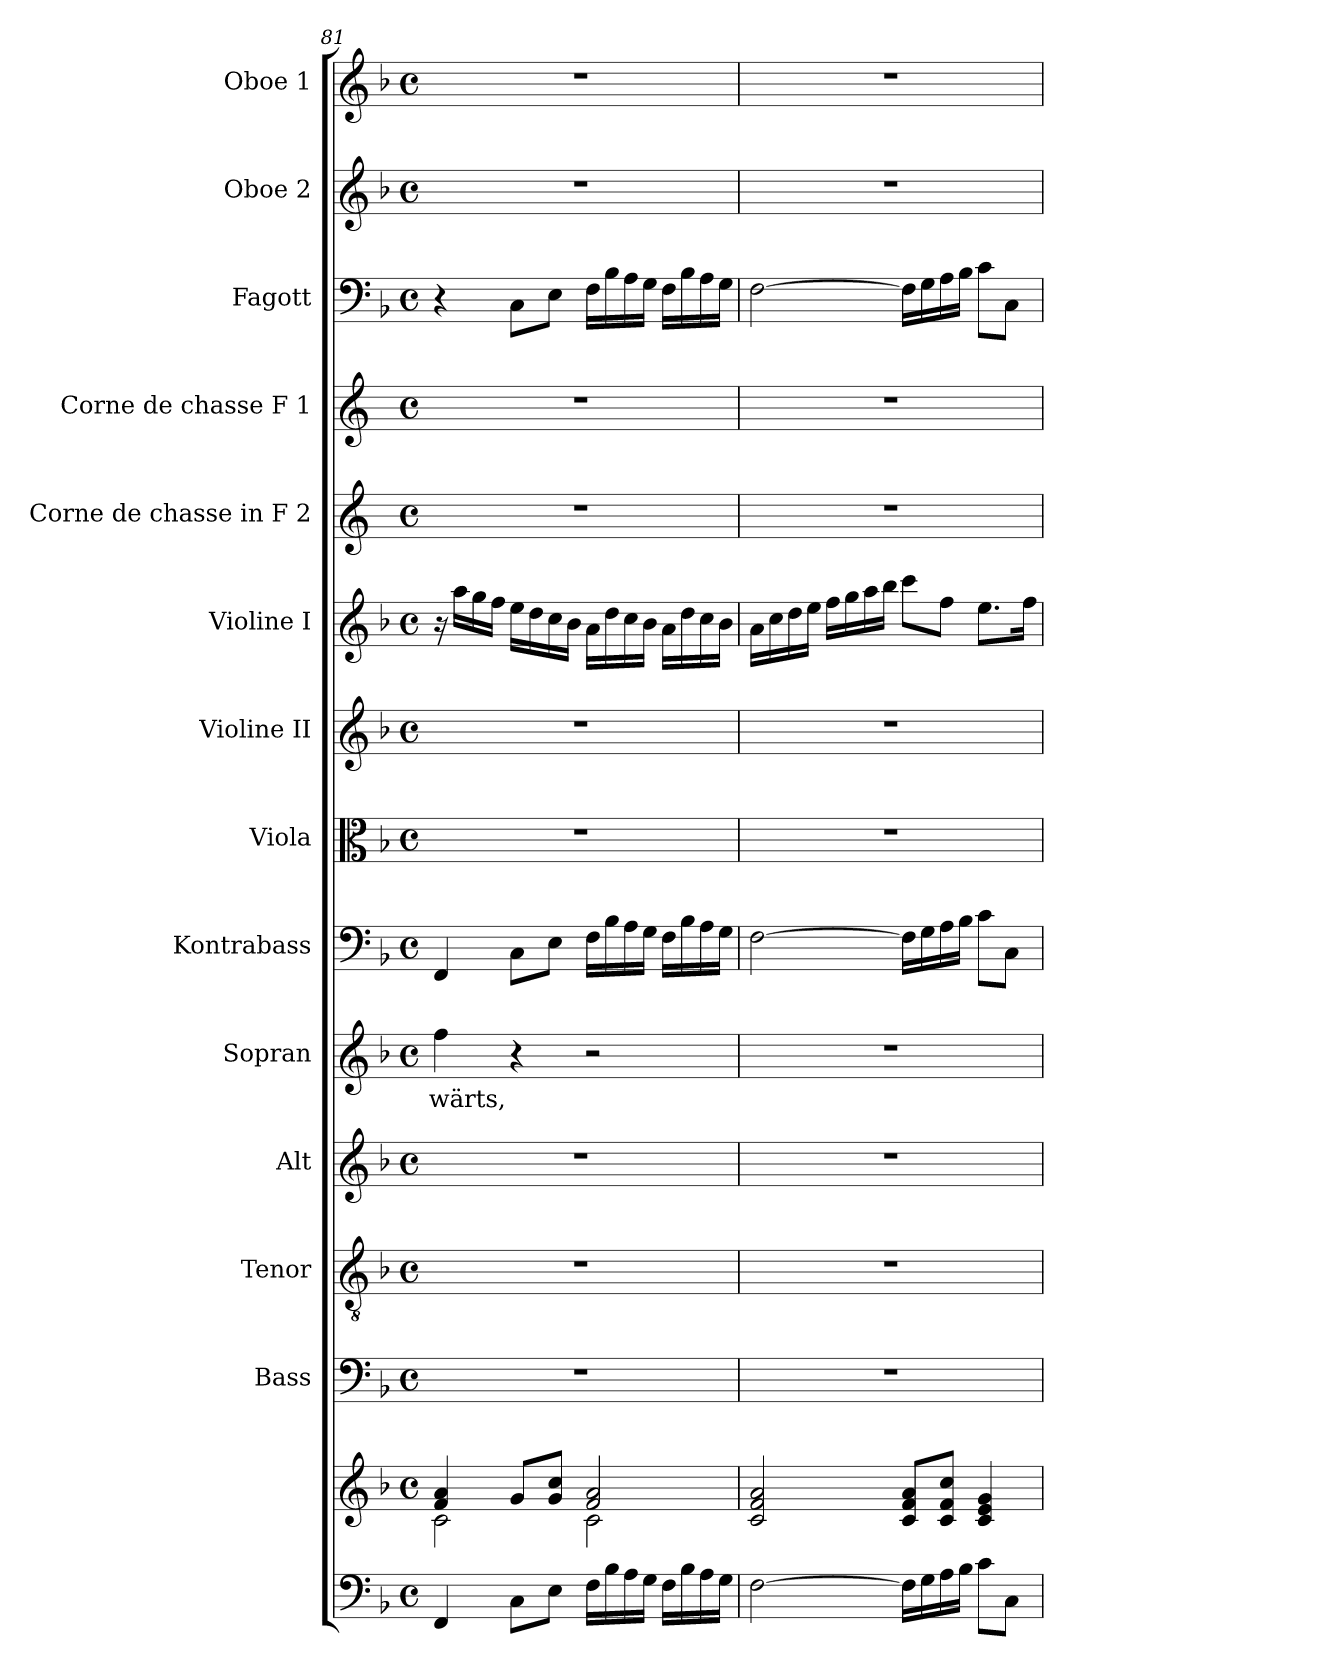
**kern	**kern	**kern	**kern	**kern	**kern	**text	**kern	**kern	**kern	**kern	**kern	**kern	**kern	**kern	**kern
*part14	*part14	*part13	*part12	*part11	*part10	*part10	*part9	*part8	*part7	*part6	*part5	*part4	*part3	*part2	*part1
*staff15	*staff14	*staff13	*staff12	*staff11	*staff10	*staff10	*staff9	*staff8	*staff7	*staff6	*staff5	*staff4	*staff3	*staff2	*staff1
*	*	*I"Bass	*I"Tenor	*I"Alt	*I"Sopran	*	*I"Kontrabass	*I"Viola	*I"Violine II	*I"Violine I	*I"Corne de chasse in F 2	*I"Corne de chasse F 1	*I"Fagott	*I"Oboe 2	*I"Oboe 1
*	*	*I'B.	*I'T.	*I'A.	*I'S.	*	*I'Kb.	*I'Vla.	*I'Vl. II	*I'Vl. I	*	*	*I'Fg.	*I'Ob. 2	*I'Ob. 1
*clefF4	*clefG2	*clefF4	*clefGv2	*clefG2	*clefG2	*	*clefF4	*clefC3	*clefG2	*clefG2	*clefG2	*clefG2	*clefF4	*clefG2	*clefG2
*	*	*	*	*	*	*	*ITrd7c12	*	*	*	*ITrd4c7	*ITrd4c7	*	*	*
*k[b-]	*k[b-]	*k[b-]	*k[b-]	*k[b-]	*k[b-]	*	*k[b-]	*k[b-]	*k[b-]	*k[b-]	*k[b-]	*k[b-]	*k[b-]	*k[b-]	*k[b-]
*F:	*F:	*F:	*F:	*F:	*F:	*	*F:	*F:	*F:	*F:	*F:	*F:	*F:	*F:	*F:
*M4/4	*M4/4	*M4/4	*M4/4	*M4/4	*M4/4	*	*M4/4	*M4/4	*M4/4	*M4/4	*M4/4	*M4/4	*M4/4	*M4/4	*M4/4
*met(c)	*met(c)	*met(c)	*met(c)	*met(c)	*met(c)	*	*met(c)	*met(c)	*met(c)	*met(c)	*met(c)	*met(c)	*met(c)	*met(c)	*met(c)
=81	=81	=81	=81	=81	=81	=81	=81	=81	=81	=81	=81	=81	=81	=81	=81
*	*^	*	*	*	*	*	*	*	*	*	*	*	*	*	*
!	!	!	!	!	!	!	!LO:LY:b	!	!	!	!	!	!	!	!	!
4FF/	4f/ 4a/	2c\	1r	1r	1r	4ff\	-wärts,	4FFF/	1r	1r	16r	1r	1r	4r	1r	1r
.	.	.	.	.	.	.	.	.	.	.	16aa\LL	.	.	.	.	.
.	.	.	.	.	.	.	.	.	.	.	16gg\	.	.	.	.	.
.	.	.	.	.	.	.	.	.	.	.	16ff\JJ	.	.	.	.	.
8C\L	8g/L	.	.	.	.	4r	.	8CC\L	.	.	16ee\LL	.	.	8C\L	.	.
.	.	.	.	.	.	.	.	.	.	.	16dd\	.	.	.	.	.
8E\J	8g/ 8cc/J	.	.	.	.	.	.	8EE\J	.	.	16cc\	.	.	8E\J	.	.
.	.	.	.	.	.	.	.	.	.	.	16b-\JJ	.	.	.	.	.
16F\LL	2f/ 2a/	2c\	.	.	.	2r	.	16FF\LL	.	.	16a\LL	.	.	16F\LL	.	.
16B-\	.	.	.	.	.	.	.	16BB-\	.	.	16dd\	.	.	16B-\	.	.
16A\	.	.	.	.	.	.	.	16AA\	.	.	16cc\	.	.	16A\	.	.
16G\JJ	.	.	.	.	.	.	.	16GG\JJ	.	.	16b-\JJ	.	.	16G\JJ	.	.
16F\LL	.	.	.	.	.	.	.	16FF\LL	.	.	16a\LL	.	.	16F\LL	.	.
16B-\	.	.	.	.	.	.	.	16BB-\	.	.	16dd\	.	.	16B-\	.	.
16A\	.	.	.	.	.	.	.	16AA\	.	.	16cc\	.	.	16A\	.	.
16G\JJ	.	.	.	.	.	.	.	16GG\JJ	.	.	16b-\JJ	.	.	16G\JJ	.	.
*	*v	*v	*	*	*	*	*	*	*	*	*	*	*	*	*	*
!!LO:PB:g=z
=82	=82	=82	=82	=82	=82	=82	=82	=82	=82	=82	=82	=82	=82	=82	=82
[2F\	2c/ 2f/ 2a/	1r	1r	1r	1r	.	[2FF\	1r	1r	16a\LL	1r	1r	[2F\	1r	1r
.	.	.	.	.	.	.	.	.	.	16cc\	.	.	.	.	.
.	.	.	.	.	.	.	.	.	.	16dd\	.	.	.	.	.
.	.	.	.	.	.	.	.	.	.	16ee\JJ	.	.	.	.	.
.	.	.	.	.	.	.	.	.	.	16ff\LL	.	.	.	.	.
.	.	.	.	.	.	.	.	.	.	16gg\	.	.	.	.	.
.	.	.	.	.	.	.	.	.	.	16aa\	.	.	.	.	.
.	.	.	.	.	.	.	.	.	.	16bb-\JJ	.	.	.	.	.
16F\LL]	8c/ 8f/ 8a/L	.	.	.	.	.	16FF\LL]	.	.	8ccc\L	.	.	16F\LL]	.	.
16G\	.	.	.	.	.	.	16GG\	.	.	.	.	.	16G\	.	.
16A\	8c/ 8f/ 8cc/J	.	.	.	.	.	16AA\	.	.	8ff\J	.	.	16A\	.	.
16B-\JJ	.	.	.	.	.	.	16BB-\JJ	.	.	.	.	.	16B-\JJ	.	.
8c\L	4c/ 4e/ 4g/	.	.	.	.	.	8C\L	.	.	8.ee\L	.	.	8c\L	.	.
8C\J	.	.	.	.	.	.	8CC\J	.	.	.	.	.	8C\J	.	.
.	.	.	.	.	.	.	.	.	.	16ff\Jk	.	.	.	.	.
=	=	=	=	=	=	=	=	=	=	=	=	=	=	=	=
*-	*-	*-	*-	*-	*-	*-	*-	*-	*-	*-	*-	*-	*-	*-	*-
